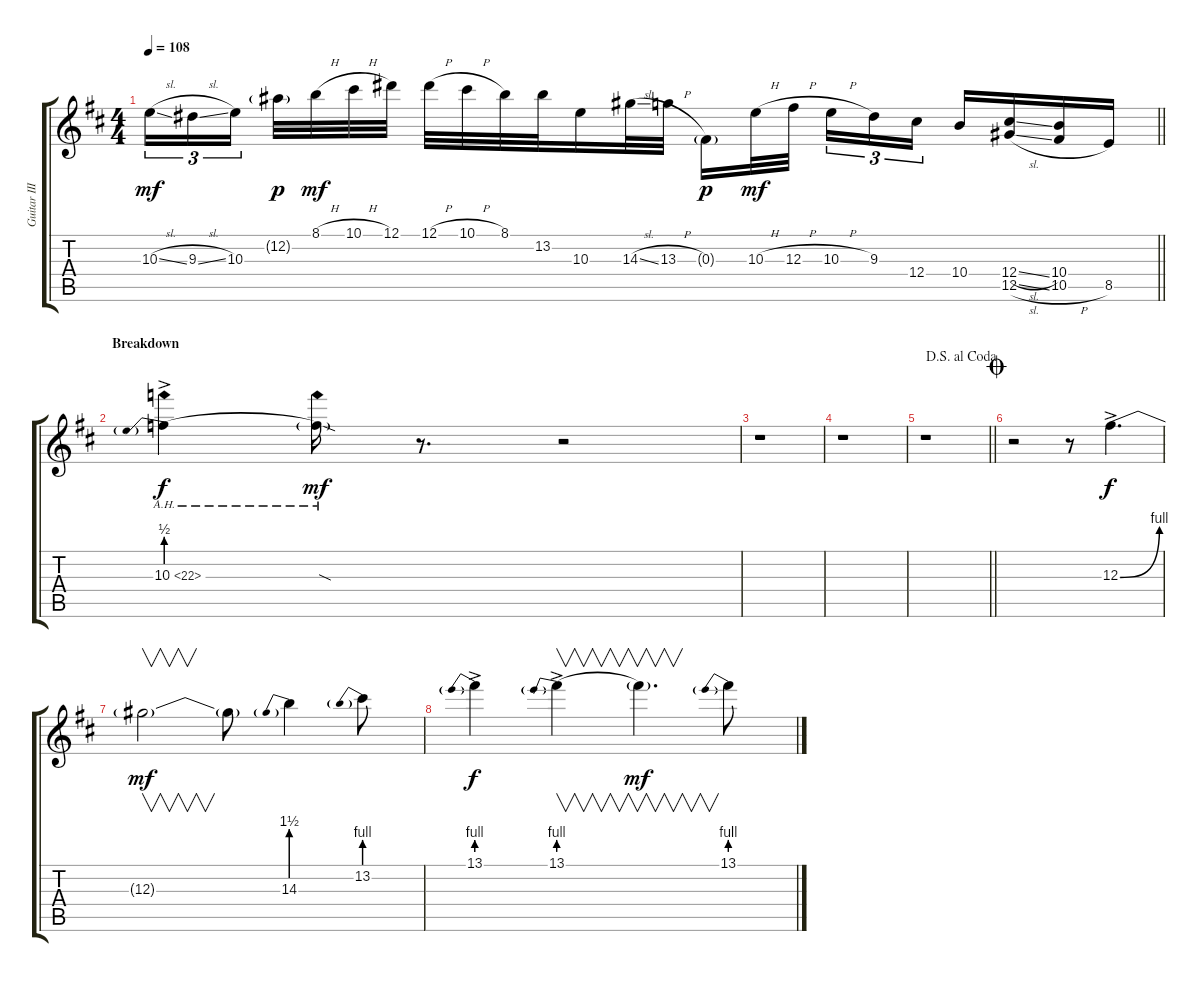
\track ("Guitar III" "Guitar III") {instrument distortionguitar}
\staff {score tabs}
\tuning (Eb4 Bb3 Gb3 Db3 Ab2 Db2) {hide}
\ts (4 4)
\tempo 108
\clef g2
\barLineRight lightlight
\ks d
10.3{sl}.16{tu (3 2) dy mf} 9.3{sl}.16{tu (3 2)} 10.3.16{tu (3 2) beam splitsecondary} 12.2{g}.32{dy p} 8.1{h}.32{dy mf} 10.1{h}.32 12.1.32 12.1{h}.32 10.1{h}.32 8.1.32 13.2.32 10.3.16 14.3{sl}.32 13.3{h}.32 0.3{g}.16{dy p} 10.3{h}.32{dy mf} 12.3{h}.32{beam splitsecondary} 10.3{h}.16{tu (3 2)} 9.3.16{tu (3 2)} 12.4.16{tu (3 2)} 10.4.16 (12.4{sl} 12.5{sl}).16 (10.4 10.5{h}).16 8.5.16 |
\section ("" "Breakdown")
10.3{be (prebend 0 2 60 2) ah 12 ac}.4{dy f} 10.3{ah 12 sod t}.16{dy mf} r.8{d} r.2 |
r.1 |
r.1 |
\jump dalsegnoalcoda
\barLineRight lightlight
r.1 |
\jump coda
r.2 r.8 12.3{be (bend 0 0 60 4) ac}.4{d dy f} |
12.3{t}.2{v dy mf} 12.3{t}.8 14.3{be (prebend 0 6 60 6)}.4 13.2{be (prebend 0 4 60 4)}.8 |
13.1{be (prebend 0 4 60 4) ac}.4{dy f} 13.1{be (prebend 0 4 60 4) ac}.4{v} 13.1{t}.4{v d dy mf} 13.1{be (prebend 0 4 60 4)}.8
